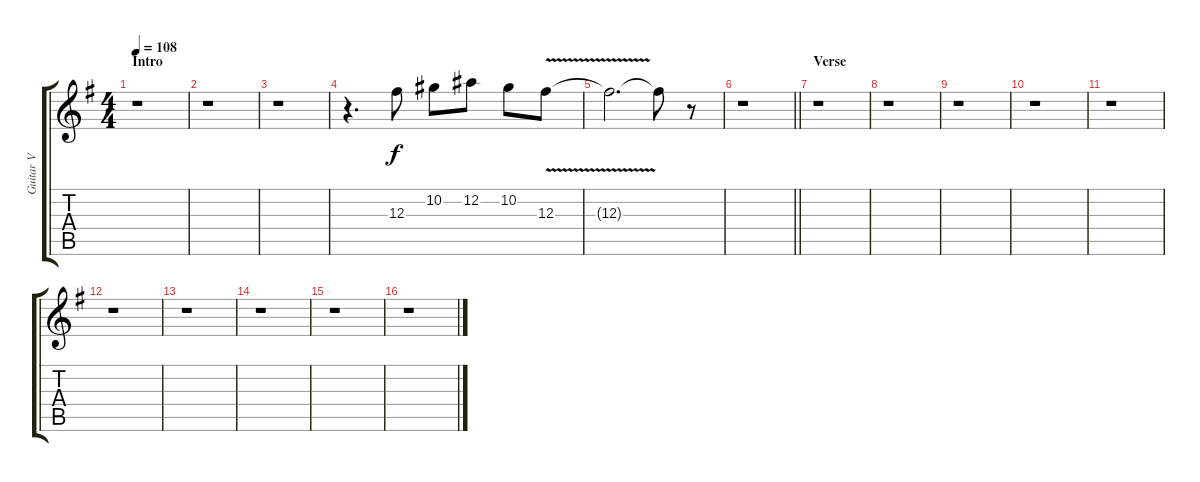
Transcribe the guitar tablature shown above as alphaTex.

\track ("Guitar V" "Guitar V") {instrument distortionguitar}
\staff {score tabs}
\tuning (Eb4 Bb3 Gb3 Db3 Ab2 Eb2) {hide}
\ts (4 4)
\section ("" "Intro")
\tempo 108
\clef g2
\ks eminor
r.1{dy f instrument distortionguitar} |
r.1 |
r.1 |
r.4{d} 12.3.8 10.2.8 12.2.8 10.2.8 12.3{v}.8 |
12.3{t}.2{d} 12.3{t}.8 r.8 |
\barLineRight lightlight
r.1 |
\section ("" "Verse")
r.1 |
r.1 |
r.1 |
r.1 |
r.1 |
r.1 |
r.1 |
r.1 |
r.1 |
r.1
